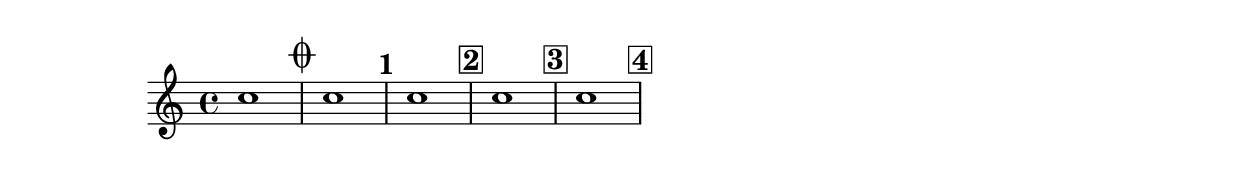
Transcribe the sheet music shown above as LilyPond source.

\header { texidoc= "

Marks can be printed as numbers.  
By setting @code{markFormatter} we may choose a different style of mark printing. Also, marks can be specified manually, with a markup argument." 
	  
      }

\version "2.2.0"
\score {
  \notes \relative c''{
    \set Score.markFormatter = #format-mark-numbers 
  c1 | \mark \markup { \musicglyph #"scripts-coda" }
  c1 | \mark \default
  c1 | \mark \default
    \set Score.markFormatter = #(lambda (mark  context)
	(make-bold-markup (make-box-markup (number->string mark))))
	
    c1 | \mark \default
    c1 | \mark \default
  }
}

